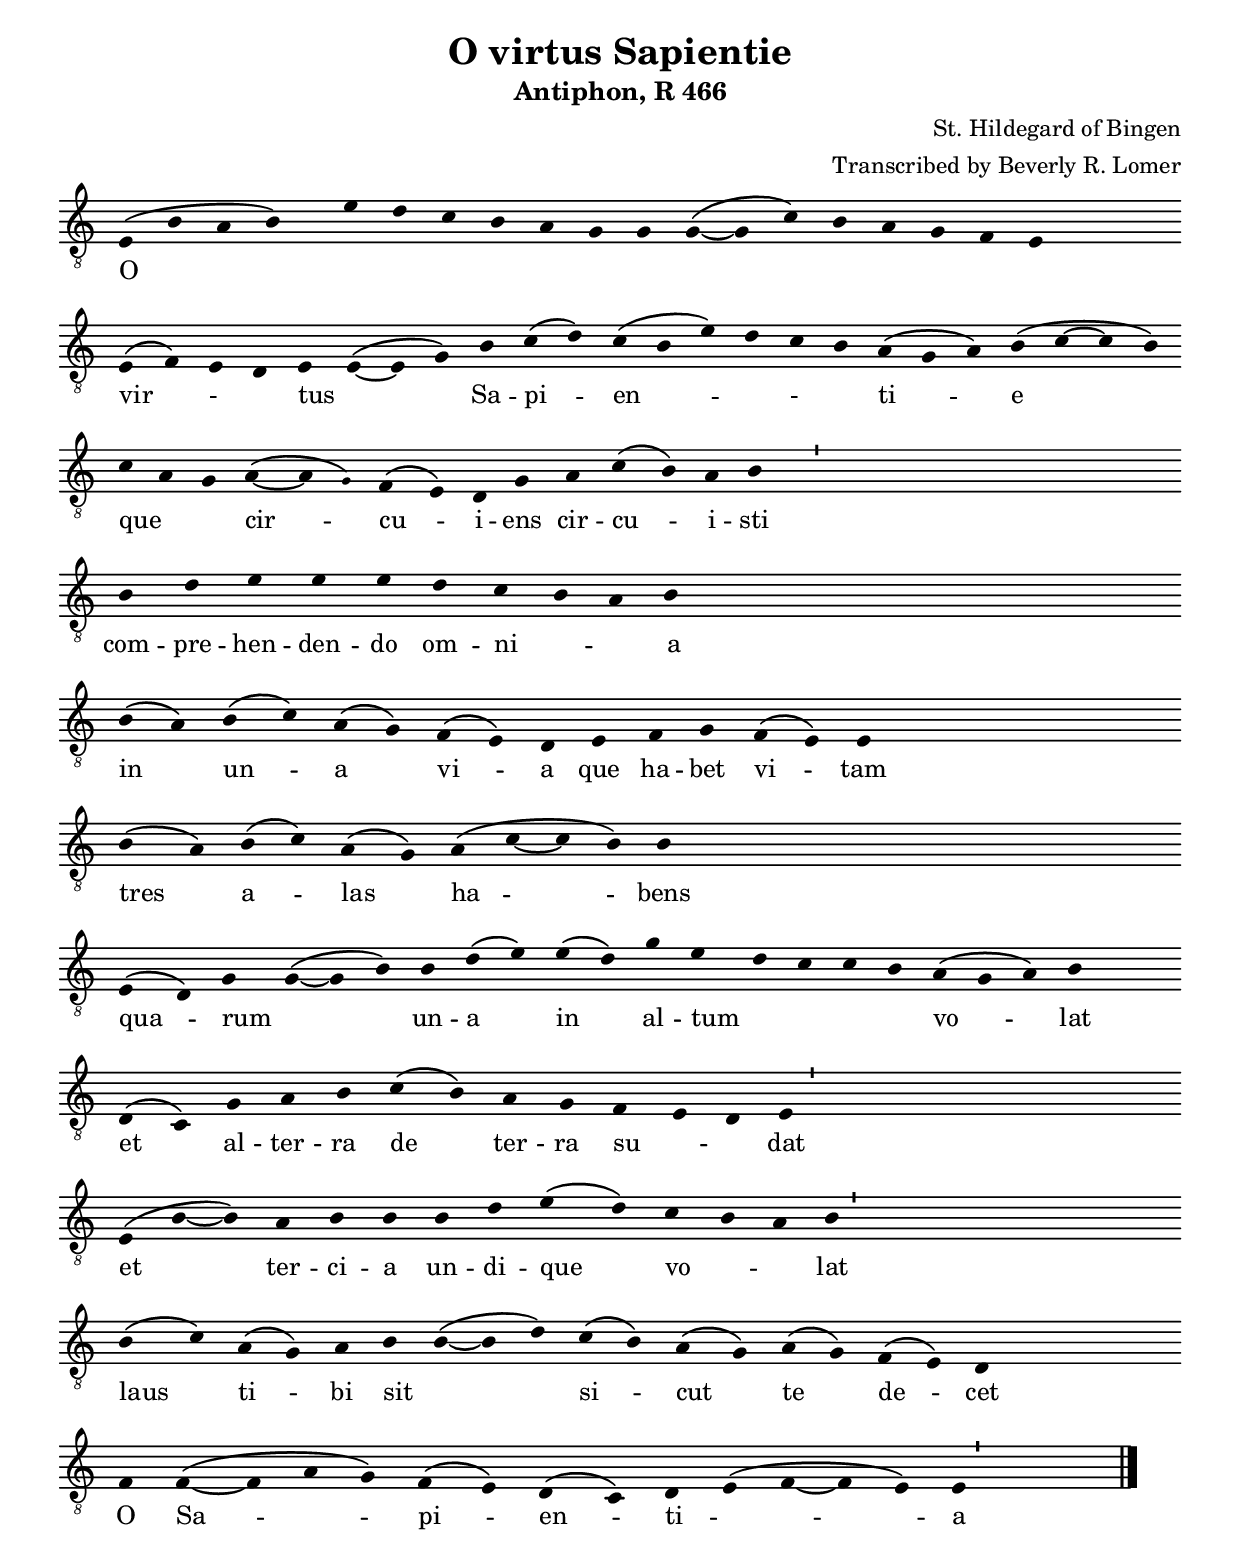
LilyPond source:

\version "2.24.3"
\language "nederlands"

\include "gregorian.ly"

\header {
  title = "O virtus Sapientie"
  subtitle = "Antiphon, R 466"
  composer = "St. Hildegard of Bingen"
  arranger = "Transcribed by Beverly R. Lomer"
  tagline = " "

}


 sapientie = \relative {
  \time 1/4
  \clef "treble_8"
   e( \melisma b' a b) s e d c b a g g g~( g c) b a g f e \melismaEnd s s s s \break
   e(  f)  e d  e e~( e g) b\slurUp c( d) \slurUp c( b e) d c b a( g a) b( c~ c b) \break
  c8 a4 g a~( a \magnifyMusic 0.63 { \grace) g } f( e) d g a c( b) a b \divisioMinima s4. s4 s s s s s s s \break 
  %oddly timed notes to keep spacing regular while using \override LyricText.self-alignment-X = #CENTER %
  b d e e e d c b a b  s s s s s s s s s s s s s s \break
  b( a) b( c) a( g) f( e) d e f g f( e) e s s s s s s s s s \break
  b'( a) b( c) a( g) a( \tieDown c~ c b) b s s s s s s s s s s s s s s s s \break
  e,( d) g g~( g b) b d( e) e( d) g e d c c b a( g a) b s s s \break
  d,( c) g' a b c( b) a g f e d e \divisioMinima s s s s s s s s s s s \break
  e( b'~ b) a b b b d e( d) c b a b \divisioMinima s s s s s s s s s s  \break
  b( c) a( g) a b b~( b d) c( b) a( g) a( g) f( e) d s s s s s s\break
  f f~( f a g) f( e) d( c) d e( f~ f e) e \divisioMinima  s s s s \bar "|."
}

sapLyr = \lyricmode {
\override LyricText.self-alignment-X = #CENTER

  O  
  vir - _ tus _ Sa -- pi -- en -- _ -  _ ti -- e 
  que _ _ cir -- cu -- i -- ens cir -- cu -- i -- sti
  com -- pre -- hen -- den -- do om -- ni -- _  _ _a
  in un -- a vi -- a que ha -- bet vi -- tam
  tres a -- las ha -- bens
  qua -- rum _ un -- a in al -- tum _ _ _ _ vo -- lat
  et al -- ter -- ra de ter -- ra su -- _ _ dat
  et ter -- ci -- a un -- di -- que vo -- _ _ lat
  laus ti -- bi sit _ si -- cut te de -- cet
  O Sa -- pi -- en -- ti -- _ a
}
\score {
  \new GregorianTranscriptionStaff <<
    \new GregorianTranscriptionVoice = "chant" {
      \sapientie
    }
    \new GregorianTranscriptionLyrics = "one" {
      \lyricsto "chant" \sapLyr
    }
  >>
  \layout {
    \context {
      \GregorianTranscriptionStaff
      measureBarType = ""
      \override BarLine.X-extent = #'(-1 . 1)
      \hide TupletNumber
      \hide TupletBracket
    }
  }
}